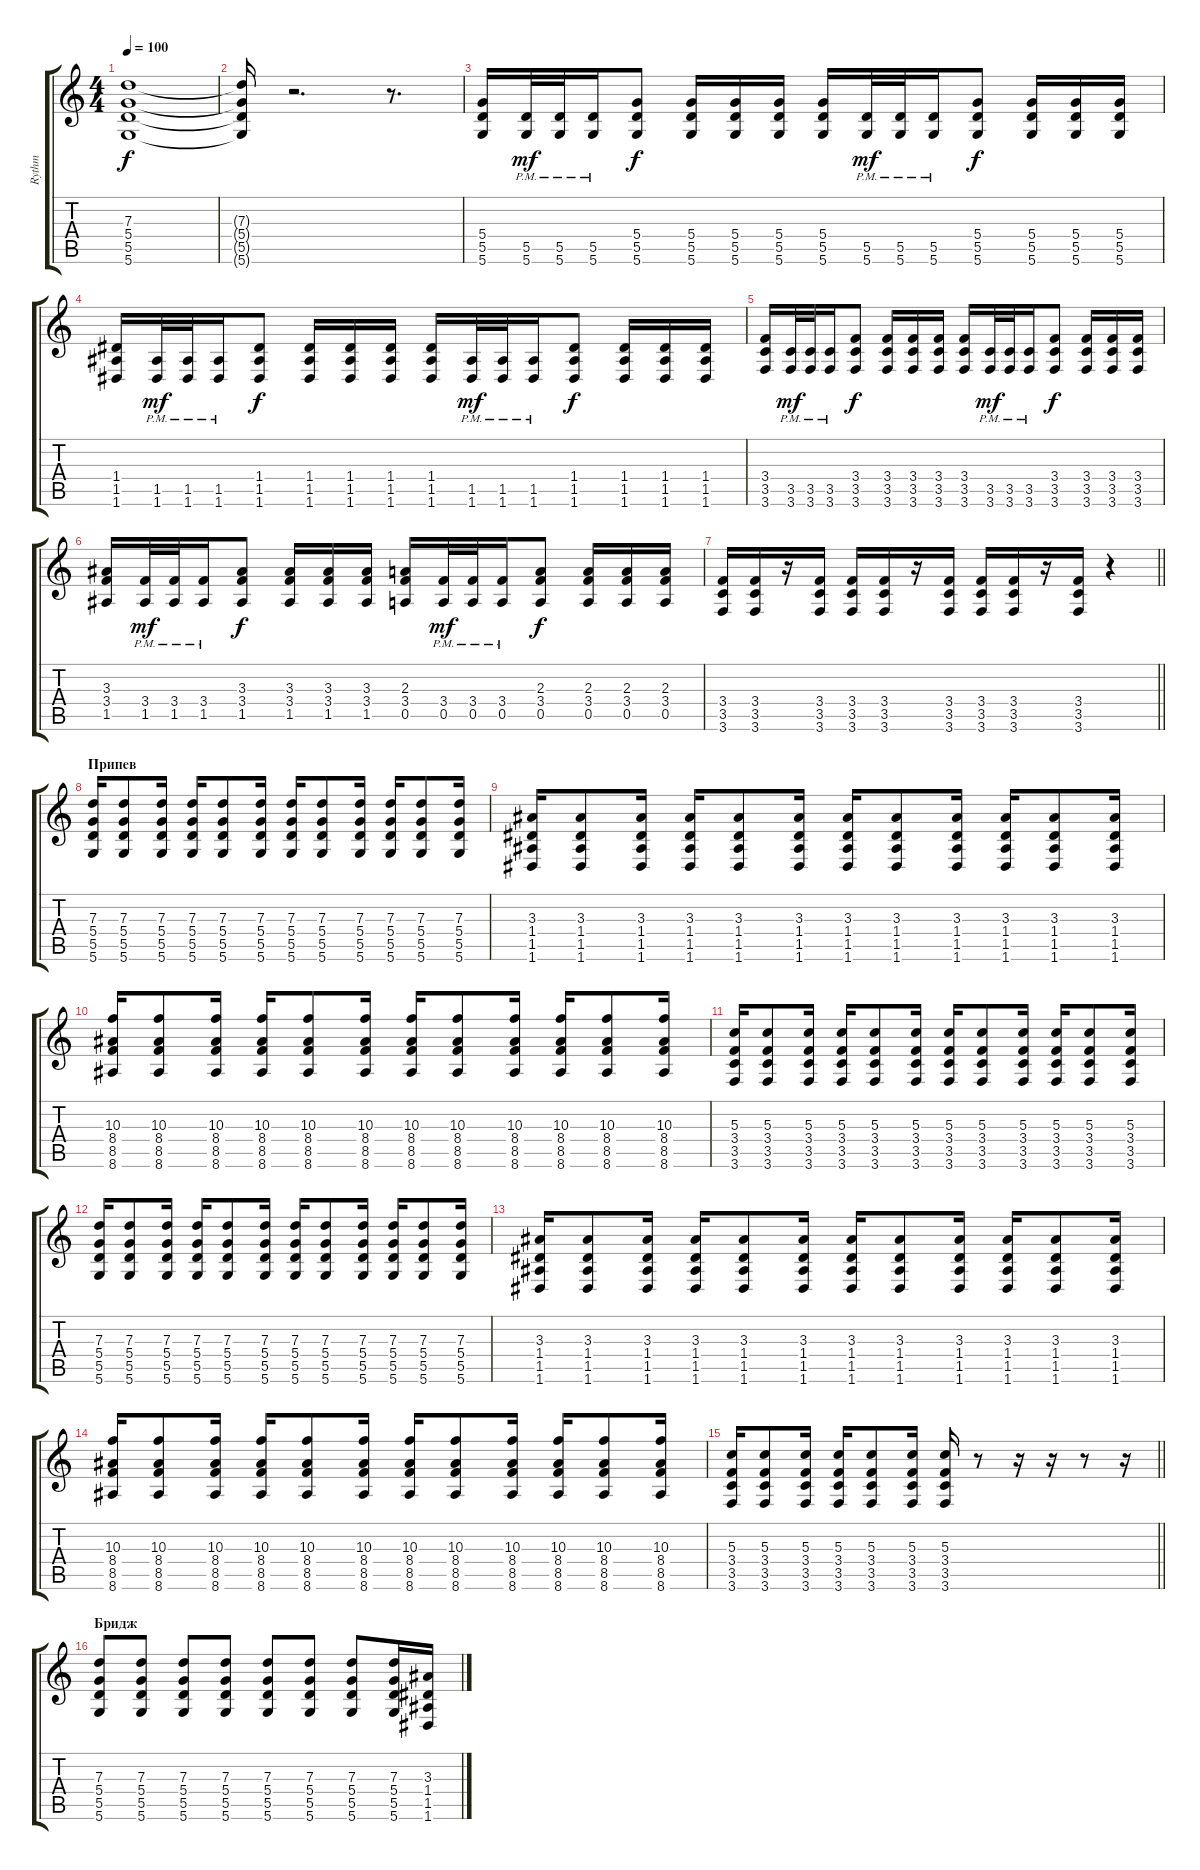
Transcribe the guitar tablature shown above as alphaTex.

\track ("Rythm" "Rythm") {instrument distortionguitar}
\staff {score tabs}
\tuning (E4 B3 G3 D3 A2 D2) {hide}
\ts (4 4)
\tempo 100
\clef g2
\ks c
(7.3{t} 5.4{t} 5.5{t} 5.6{t}).1{dy f} |
(7.3{t} 5.4{t} 5.5{t} 5.6{t}).16 r.2{d} r.8{d} |
(5.4 5.5 5.6).16{volume 12 instrument distortionguitar} (5.5{pm} 5.6{pm}).32{dy mf} (5.5{pm} 5.6{pm}).32 (5.5{pm} 5.6{pm}).16 (5.4 5.5 5.6).8{dy f} (5.4 5.5 5.6).16 (5.4 5.5 5.6).16 (5.4 5.5 5.6).16 (5.4 5.5 5.6).16 (5.5{pm} 5.6{pm}).32{dy mf} (5.5{pm} 5.6{pm}).32 (5.5{pm} 5.6{pm}).16 (5.4 5.5 5.6).8{dy f} (5.4 5.5 5.6).16 (5.4 5.5 5.6).16 (5.4 5.5 5.6).16 |
(1.4 1.5 1.6).16 (1.5{pm} 1.6{pm}).32{dy mf} (1.5{pm} 1.6{pm}).32 (1.5{pm} 1.6{pm}).16 (1.4 1.5 1.6).8{dy f} (1.4 1.5 1.6).16 (1.4 1.5 1.6).16 (1.4 1.5 1.6).16 (1.4 1.5 1.6).16 (1.5{pm} 1.6{pm}).32{dy mf} (1.5{pm} 1.6{pm}).32 (1.5{pm} 1.6{pm}).16 (1.4 1.5 1.6).8{dy f} (1.4 1.5 1.6).16 (1.4 1.5 1.6).16 (1.4 1.5 1.6).16 |
(3.4 3.5 3.6).16 (3.5{pm} 3.6{pm}).32{dy mf} (3.5{pm} 3.6{pm}).32 (3.5{pm} 3.6{pm}).16 (3.4 3.5 3.6).8{dy f} (3.4 3.5 3.6).16 (3.4 3.5 3.6).16 (3.4 3.5 3.6).16 (3.4 3.5 3.6).16 (3.5{pm} 3.6{pm}).32{dy mf} (3.5{pm} 3.6{pm}).32 (3.5{pm} 3.6{pm}).16 (3.4 3.5 3.6).8{dy f} (3.4 3.5 3.6).16 (3.4 3.5 3.6).16 (3.4 3.5 3.6).16 |
(3.3 3.4 1.5).16 (3.4{pm} 1.5{pm}).32{dy mf} (3.4{pm} 1.5{pm}).32 (3.4{pm} 1.5{pm}).16 (3.3 3.4 1.5).8{dy f} (3.3 3.4 1.5).16 (3.3 3.4 1.5).16 (3.3 3.4 1.5).16 (2.3 3.4 0.5).16 (3.4{pm} 0.5{pm}).32{dy mf} (3.4{pm} 0.5{pm}).32 (3.4{pm} 0.5{pm}).16 (2.3 3.4 0.5).8{dy f} (2.3 3.4 0.5).16 (2.3 3.4 0.5).16 (2.3 3.4 0.5).16 |
\barLineRight lightlight
(3.4 3.5 3.6).16 (3.4 3.5 3.6).16 r.16 (3.4 3.5 3.6).16 (3.4 3.5 3.6).16 (3.4 3.5 3.6).16 r.16 (3.4 3.5 3.6).16 (3.4 3.5 3.6).16 (3.4 3.5 3.6).16 r.16 (3.4 3.5 3.6).16 r.4 |
\section ("" "Припев")
(7.3 5.4 5.5 5.6).16 (7.3 5.4 5.5 5.6).8 (7.3 5.4 5.5 5.6).16 (7.3 5.4 5.5 5.6).16 (7.3 5.4 5.5 5.6).8 (7.3 5.4 5.5 5.6).16 (7.3 5.4 5.5 5.6).16 (7.3 5.4 5.5 5.6).8 (7.3 5.4 5.5 5.6).16 (7.3 5.4 5.5 5.6).16 (7.3 5.4 5.5 5.6).8 (7.3 5.4 5.5 5.6).16 |
(3.3 1.4 1.5 1.6).16 (3.3 1.4 1.5 1.6).8 (3.3 1.4 1.5 1.6).16 (3.3 1.4 1.5 1.6).16 (3.3 1.4 1.5 1.6).8 (3.3 1.4 1.5 1.6).16 (3.3 1.4 1.5 1.6).16 (3.3 1.4 1.5 1.6).8 (3.3 1.4 1.5 1.6).16 (3.3 1.4 1.5 1.6).16 (3.3 1.4 1.5 1.6).8 (3.3 1.4 1.5 1.6).16 |
(10.3 8.4 8.5 8.6).16 (10.3 8.4 8.5 8.6).8 (10.3 8.4 8.5 8.6).16 (10.3 8.4 8.5 8.6).16 (10.3 8.4 8.5 8.6).8 (10.3 8.4 8.5 8.6).16 (10.3 8.4 8.5 8.6).16 (10.3 8.4 8.5 8.6).8 (10.3 8.4 8.5 8.6).16 (10.3 8.4 8.5 8.6).16 (10.3 8.4 8.5 8.6).8 (10.3 8.4 8.5 8.6).16 |
(5.3 3.4 3.5 3.6).16 (5.3 3.4 3.5 3.6).8 (5.3 3.4 3.5 3.6).16 (5.3 3.4 3.5 3.6).16 (5.3 3.4 3.5 3.6).8 (5.3 3.4 3.5 3.6).16 (5.3 3.4 3.5 3.6).16 (5.3 3.4 3.5 3.6).8 (5.3 3.4 3.5 3.6).16 (5.3 3.4 3.5 3.6).16 (5.3 3.4 3.5 3.6).8 (5.3 3.4 3.5 3.6).16 |
(7.3 5.4 5.5 5.6).16 (7.3 5.4 5.5 5.6).8 (7.3 5.4 5.5 5.6).16 (7.3 5.4 5.5 5.6).16 (7.3 5.4 5.5 5.6).8 (7.3 5.4 5.5 5.6).16 (7.3 5.4 5.5 5.6).16 (7.3 5.4 5.5 5.6).8 (7.3 5.4 5.5 5.6).16 (7.3 5.4 5.5 5.6).16 (7.3 5.4 5.5 5.6).8 (7.3 5.4 5.5 5.6).16 |
(3.3 1.4 1.5 1.6).16 (3.3 1.4 1.5 1.6).8 (3.3 1.4 1.5 1.6).16 (3.3 1.4 1.5 1.6).16 (3.3 1.4 1.5 1.6).8 (3.3 1.4 1.5 1.6).16 (3.3 1.4 1.5 1.6).16 (3.3 1.4 1.5 1.6).8 (3.3 1.4 1.5 1.6).16 (3.3 1.4 1.5 1.6).16 (3.3 1.4 1.5 1.6).8 (3.3 1.4 1.5 1.6).16 |
(10.3 8.4 8.5 8.6).16 (10.3 8.4 8.5 8.6).8 (10.3 8.4 8.5 8.6).16 (10.3 8.4 8.5 8.6).16 (10.3 8.4 8.5 8.6).8 (10.3 8.4 8.5 8.6).16 (10.3 8.4 8.5 8.6).16 (10.3 8.4 8.5 8.6).8 (10.3 8.4 8.5 8.6).16 (10.3 8.4 8.5 8.6).16 (10.3 8.4 8.5 8.6).8 (10.3 8.4 8.5 8.6).16 |
\barLineRight lightlight
(5.3 3.4 3.5 3.6).16 (5.3 3.4 3.5 3.6).8 (5.3 3.4 3.5 3.6).16 (5.3 3.4 3.5 3.6).16 (5.3 3.4 3.5 3.6).8 (5.3 3.4 3.5 3.6).16 (5.3 3.4 3.5 3.6).16 r.8 r.16 r.16 r.8 r.16 |
\section ("" "Бридж")
(7.3 5.4 5.5 5.6).8 (7.3 5.4 5.5 5.6).8 (7.3 5.4 5.5 5.6).8 (7.3 5.4 5.5 5.6).8 (7.3 5.4 5.5 5.6).8 (7.3 5.4 5.5 5.6).8 (7.3 5.4 5.5 5.6).8 (7.3 5.4 5.5 5.6).16 (3.3 1.4 1.5 1.6).16
